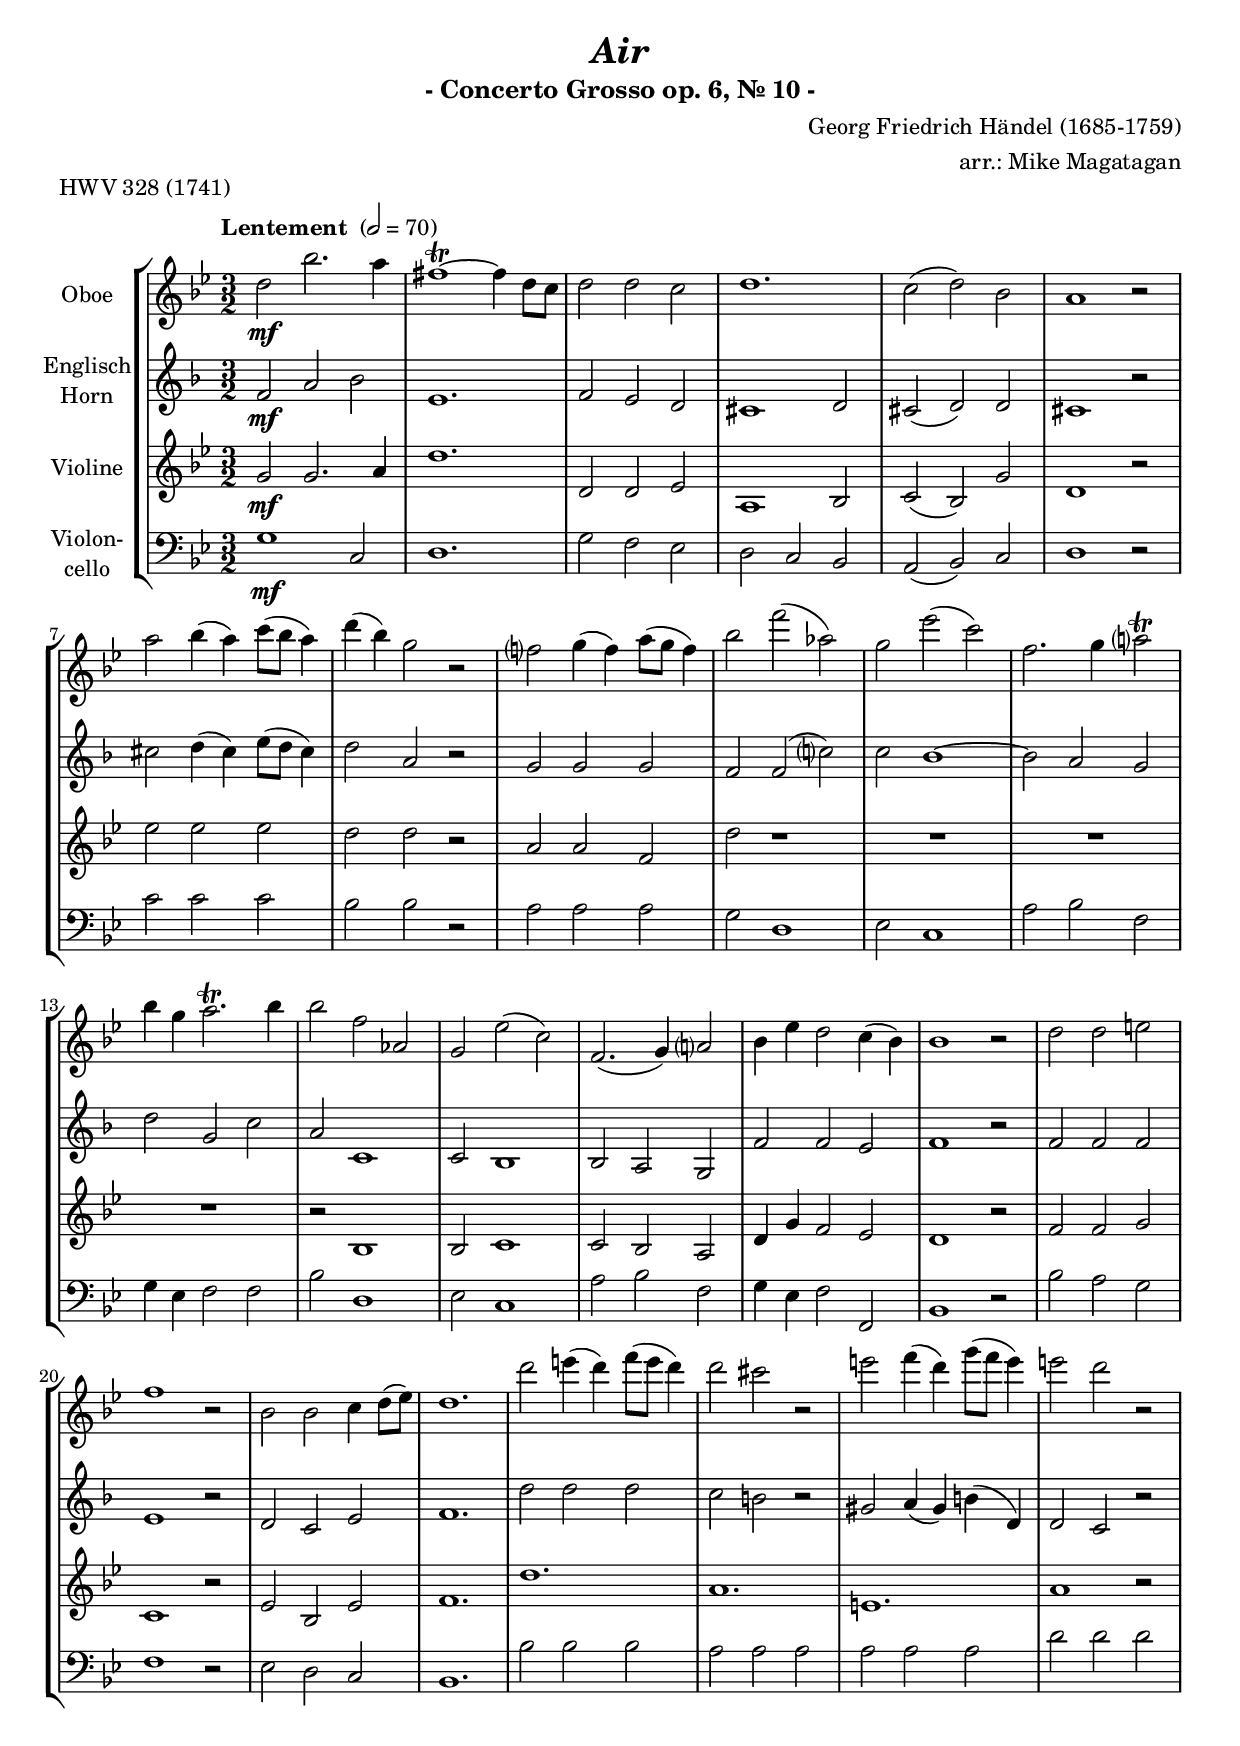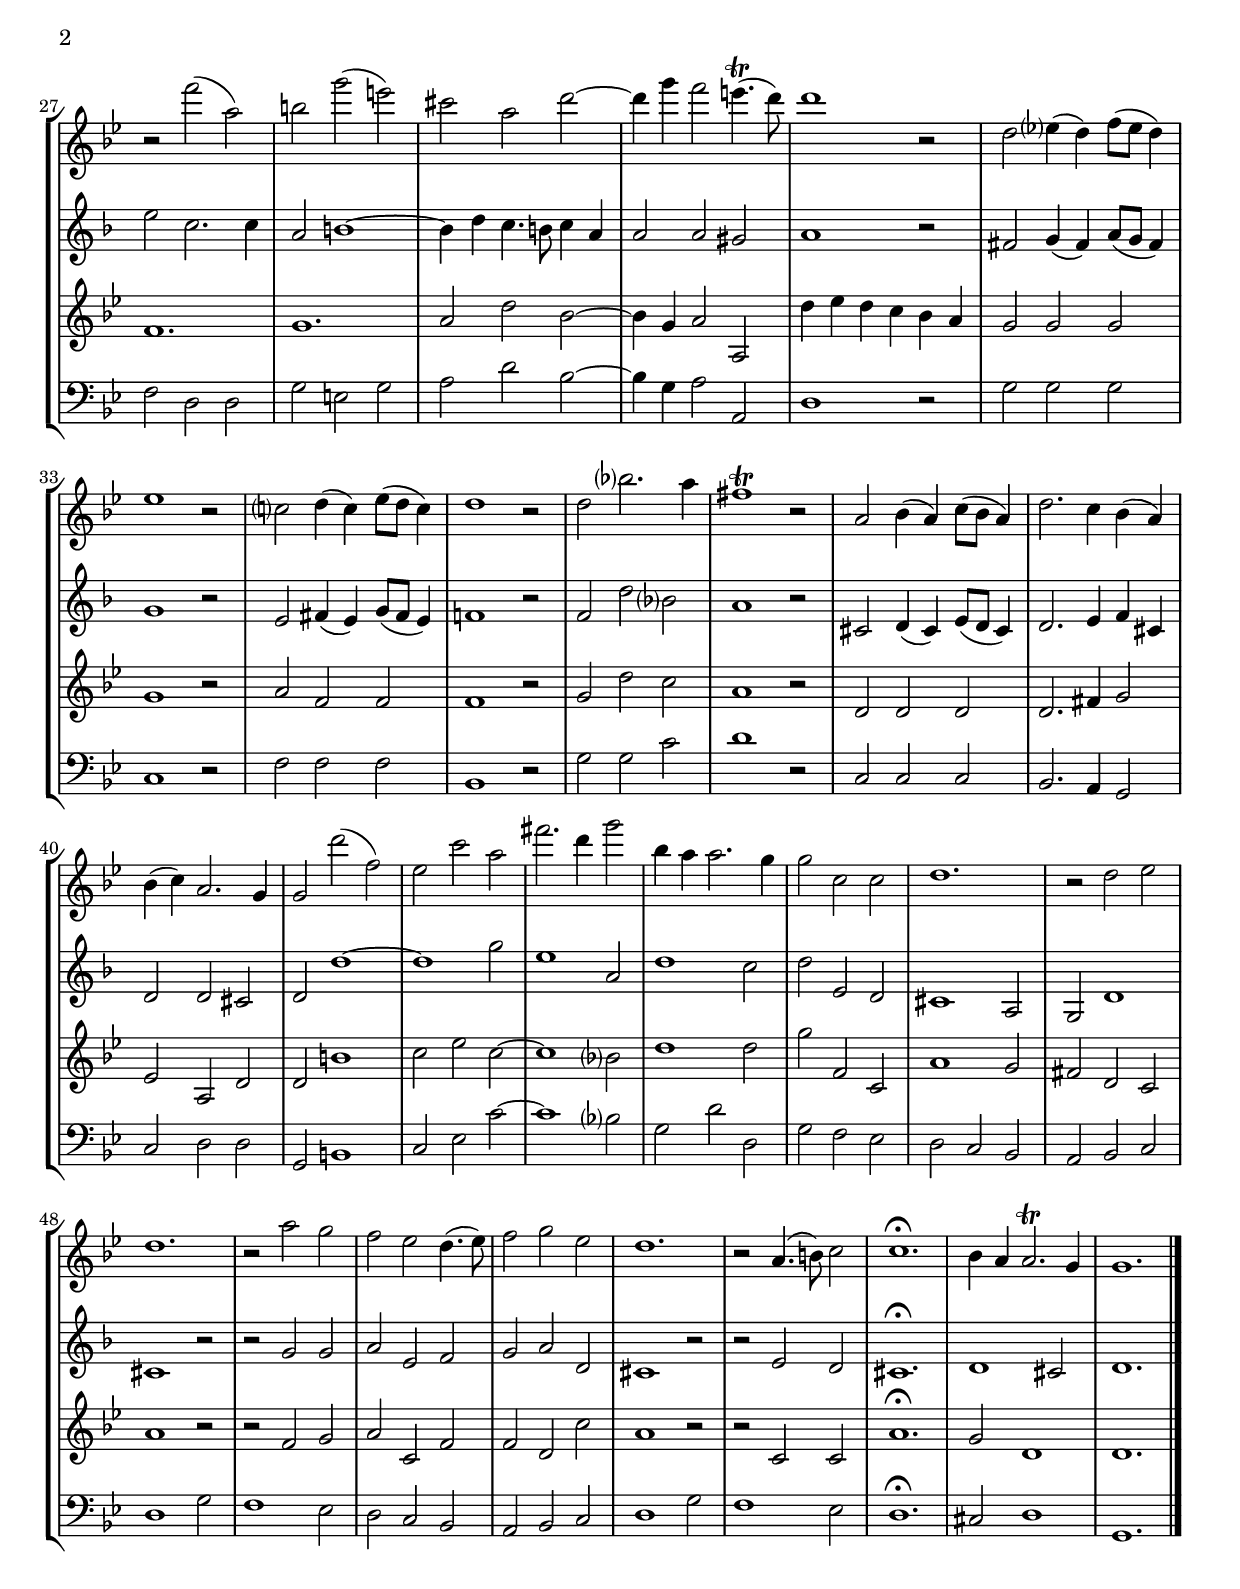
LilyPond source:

\version "2.18.2"
\include "deutsch.ly"
  
#(set-global-staff-size 19.5)

\header {
  title     = \markup \bold \italic "Air"
  subtitle  = "- Concerto Grosso op. 6, Nr. 10 -"
  composer  = "Georg Friedrich Händel (1685-1759)"
  arranger  = "arr.: Mike Magatagan"
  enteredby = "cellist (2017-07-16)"
  piece     = "HWV 328 (1741)"
}

voiceconsts = {
  \key d \minor
  \time 3/2
  \clef "treble"
  \numericTimeSignature
  \compressFullBarRests
  % Set default beaming for all staves
%  \set Timing.beamExceptions = #'()
%  \set Timing.baseMoment     = #(ly:make-moment 1 4)
%  \set Timing.beatStructure  = #'(1 1 1)
  \tempo "Lentement " 2=70
}

mifl = "flute"
miob = "oboe"
mifh = "french horn"
mist = "string ensemble 1"
miba = "cello"
milo = "harpsichord"

va = \relative c'' {
  \voiceconsts

  a2\mf f'2. e4
  cis1~\trill cis4 a8 g
  a2 a g
  a1.
  g2( a) f
  e1 r2
  e' f4( e) g8( f e4)

  a( f) d2 r
  c? d4( c) e8( d c4)
  f2 c'( es,)
  d b'( g)
  c,2. d4 e?2\trill

  f4 d e2.\trill f4
  f2 c es,
  d b'( g)
  c,2.( d4) e?2
  f4 b a2 g4( f)
  f1 r2

  a a h
  c1 r2
  f, f g4 a8( b)
  a1.
  a'2 h4( a) c8( h a4)
  a2 gis r
  h c4( a) d8( c h4)
  h2 a r

  r c( e,)
  fis d'( h)
  gis e a~
  a4 d c2 h4.(\trill a8)
  a1 r2
  a, b?4( a) c8( b a4)

  b1 r2
  g? a4( g) b8( a g4)
  a1 r2
  a f'?2. e4
  cis1\trill r2
  e, f4( e) g8( f e4)
  a2. g4 f( e)

  f( g) e2. d4
  d2 a''( c,)
  b g' e
  cis'2. a4 d2
  f,4 e e2. d4
  d2 g, g
  a1.
  r2 a b
  a1.
  r2 e' d

  c b a4.( b8)
  c2 d b
  a1.
  r2 e4.( fis8) g2
  g1.\fermata
  f4 e e2.\trill d4
  d1. \bar "|."
}

vb = \relative c' {
  \voiceconsts

  f2\mf a b
  e,1.
  f2 e d
  cis1 d2
  cis( d) d
  cis1 r2
  cis' d4( cis) e8( d cis4)
  d2 a r
  g g g

  f f( c'?)
  c b1~
  b2 a g
  d' g, c
  a c,1
  c2 b1
  b2 a g
  f' f e
  f1 r2
  f f f
  e1 r2

  d c e
  f1.
  d'2 d d
  c h r
  gis a4( gis) h( d,)
  d2 c r
  e' c2. c4
  a2 h1~
  h4 d c4. h8 c4 a

  a2 a gis
  a1 r2
  fis g4( fis) a8( g fis4)
  g1 r2
  e fis4( e) g8( fis e4)
  f!1 r2
  f d' b?
  a1 r2
  cis, d4( cis) e8( d cis4)

  d2. e4 f cis
  d2 d cis
  d d'1~
  d g2
  e1 a,2
  d1 c2
  d e, d
  cis1 a2
  g d'1
  cis r2
  r g' g

  a e f
  g a d,
  cis1 r2
  r e d
  cis1.\fermata
  d1 cis2
  d1. \bar "|."
}

vc = \relative c' {
  \voiceconsts

  d2\mf d2. e4
  a1.
  a,2 a b
  e,1 f2
  g( f) d'
  a1 r2
  b' b b
  a a r
  e e c

  a' r1
  R1.*3
  r2 f,1
  f2 g1
  g2 f e
  a4 d c2 b
  a1 r2
  c c d
  g,1 r2
  b f b
  c1.

  a'
  e
  h
  e1 r2
  c1.
  d
  e2 a f~
  f4 d e2 e,
  a'4 b a g f e
  d2 d d
  d1 r2

  e c c
  c1 r2
  d a' g
  e1 r2
  a, a a
  a2. cis4 d2
  b e, a
  a fis'1
  g2 b g~
  g1 f?2

  a1 a2
  d c, g
  e'1 d2
  cis a g
  e'1 r2
  r c d
  e g, c
  c a g'
  e1 r2
  r g, g
  e'1.\fermata

  d2 a1
  a1. \bar "|."
}

vd = \relative c {
  \voiceconsts
  \clef "bass"

  d1\mf g,2
  a1.
  d2 c b
  a g f
  e( f) g
  a1 r2
  g' g g
  f f r
  e e e
  d a1

  b2 g1
  e'2 f c
  d4 b c2 c
  f a,1
  b2 g1
  e'2 f c
  d4 b c2 c,
  f1 r2
  f' e d
  c1 r2

  b a g
  f1.
  f'2 f f
  e e e
  e e e
  a a a
  c, a a
  d h d
  e a f~
  f4 d e2 e,

  a1 r2
  d d d
  g,1 r2
  c c c
  f,1 r2
  d' d g
  a1 r2
  g, g g
  f2. e4 d2
  g a a

  d, fis1
  g2 b g'~
  g1 f?2
  d a' a,
  d c b
  a g f
  e f g
  a1 d2
  c1 b2
  a g f

  e f g
  a1 d2
  c1 b2
  a1.\fermata
  gis2 a1
  d,1. \bar "|."
}


music = \new StaffGroup <<
      \new Staff {
	\set Staff.midiInstrument = \miob
	\set Staff.instrumentName = \markup \center-column { "Oboe" }
	\transpose d g { \va }
      }

      \new Staff {
	\set Staff.midiInstrument = \mifh
	\set Staff.instrumentName = \markup \center-column { "Englisch" "Horn" }
	\transpose d d { \vb }
      }

      \new Staff {
	\set Staff.midiInstrument = \mist
	\set Staff.instrumentName = \markup \center-column { "Violine" }
	\transpose d g { \vc }
      }

      \new Staff {
	\set Staff.midiInstrument = \miba
	\set Staff.instrumentName = \markup \center-column { "Violon-" "cello" }
	\transpose d g { \vd }
      }
>>

\book {
  \score {
    \music
    \layout {}
  }

  \score {
    \unfoldRepeats \music

    \midi {
      \context {
        \Score
      }
    }
  }
}
